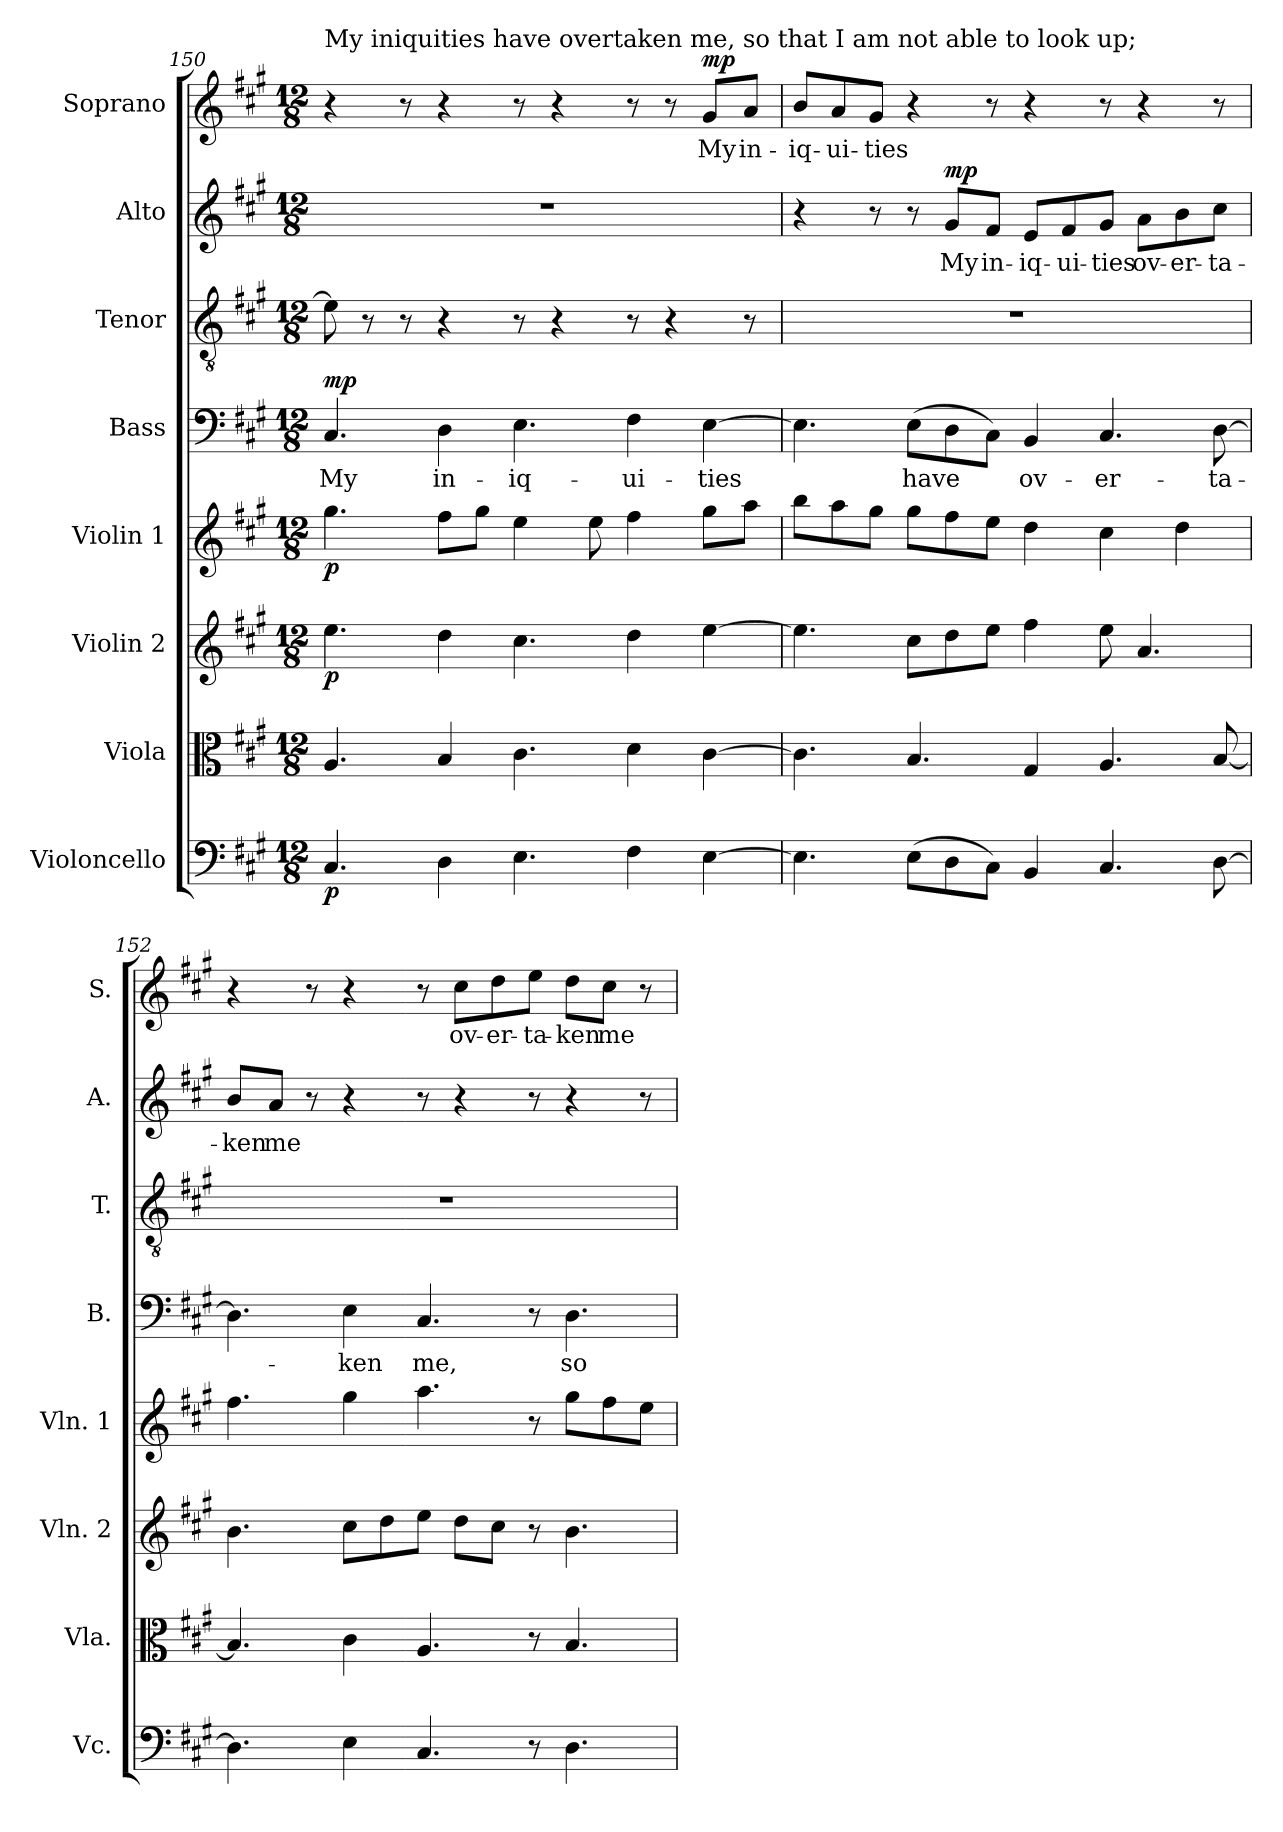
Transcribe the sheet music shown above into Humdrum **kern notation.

**kern	**dynam	**kern	**kern	**dynam	**kern	**dynam	**kern	**text	**dynam	**kern	**kern	**text	**dynam	**kern	**text	**dynam
*part8	*part8	*part7	*part6	*part6	*part5	*part5	*part4	*part4	*part4	*part3	*part2	*part2	*part2	*part1	*part1	*part1
*staff8	*staff8	*staff7	*staff6	*staff6	*staff5	*staff5	*staff4	*staff4	*staff4	*staff3	*staff2	*staff2	*staff2	*staff1	*staff1	*staff1
*I"Violoncello	*	*I"Viola	*I"Violin 2	*	*I"Violin 1	*	*I"Bass	*	*	*I"Tenor	*I"Alto	*	*	*I"Soprano	*	*
*I'Vc.	*	*I'Vla.	*I'Vln. 2	*	*I'Vln. 1	*	*I'B.	*	*	*I'T.	*I'A.	*	*	*I'S.	*	*
!!LO:PB:g=z
*clefF4	*	*clefC3	*clefG2	*	*clefG2	*	*clefF4	*	*	*clefGv2	*clefG2	*	*	*clefG2	*	*
*k[f#c#g#]	*	*k[f#c#g#]	*k[f#c#g#]	*	*k[f#c#g#]	*	*k[f#c#g#]	*	*	*k[f#c#g#]	*k[f#c#g#]	*	*	*k[f#c#g#]	*	*
*M12/8	*	*M12/8	*M12/8	*	*M12/8	*	*M12/8	*	*	*M12/8	*M12/8	*	*	*M12/8	*	*
=150	=150	=150	=150	=150	=150	=150	=150	=150	=150	=150	=150	=150	=150	=150	=150	=150
!	!	!	!	!	!	!	!	!	!	!	!	!	!	!LO:TX:a:t=My iniquities have overtaken me, so that I am not able to look up;	!	!
!	!LO:DY:b	!	!	!LO:DY:b	!	!LO:DY:b	!	!	!LO:DY:b	!	!	!	!	!	!	!
4.C#/	p	4.A/	4.ee\	p	4.gg#\	p	4.C#/	My	mp	8e\]	1.r	.	.	4r	.	.
.	.	.	.	.	.	.	.	.	.	8r	.	.	.	.	.	.
.	.	.	.	.	.	.	.	.	.	8r	.	.	.	8r	.	.
4D\	.	4B/	4dd\	.	8ff#\L	.	4D\	in-	.	4r	.	.	.	4r	.	.
.	.	.	.	.	8gg#\J	.	.	.	.	.	.	.	.	.	.	.
4.E\	.	4.c#\	4.cc#\	.	4ee\	.	4.E\	-iq-	.	8r	.	.	.	8r	.	.
.	.	.	.	.	.	.	.	.	.	4r	.	.	.	4r	.	.
.	.	.	.	.	8ee\	.	.	.	.	.	.	.	.	.	.	.
4F#\	.	4d\	4dd\	.	4ff#\	.	4F#\	-ui-	.	8r	.	.	.	8r	.	.
.	.	.	.	.	.	.	.	.	.	4r	.	.	.	8r	.	.
!	!	!	!	!	!	!	!	!	!	!	!	!	!	!	!	!LO:DY:b
[4E\	.	[4c#\	[4ee\	.	8gg#\L	.	[4E\	-ties	.	.	.	.	.	8g#/L	My	mp
.	.	.	.	.	8aa\J	.	.	.	.	8r	.	.	.	8a/J	in-	.
=151	=151	=151	=151	=151	=151	=151	=151	=151	=151	=151	=151	=151	=151	=151	=151	=151
4.E\]	.	4.c#\]	4.ee\]	.	8bb\L	.	4.E\]	.	.	1.r	4r	.	.	8b/L	-iq-	.
.	.	.	.	.	8aa\	.	.	.	.	.	.	.	.	8a/	-ui-	.
.	.	.	.	.	8gg#\J	.	.	.	.	.	8r	.	.	8g#/J	-ties	.
(>8E\L	.	4.B/	8cc#\L	.	8gg#\L	.	(>8E\L	have	.	.	8r	.	.	4r	.	.
!	!	!	!	!	!	!	!	!	!	!	!	!	!LO:DY:b	!	!	!
8D\	.	.	8dd\	.	8ff#\	.	8D\	.	.	.	8g#/L	My	mp	.	.	.
8C#\J)	.	.	8ee\J	.	8ee\J	.	8C#\J)	.	.	.	8f#/J	in-	.	8r	.	.
4BB/	.	4G#/	4ff#\	.	4dd\	.	4BB/	ov-	.	.	8e/L	-iq-	.	4r	.	.
.	.	.	.	.	.	.	.	.	.	.	8f#/	-ui-	.	.	.	.
4.C#/	.	4.A/	8ee\	.	4cc#\	.	4.C#/	er-	.	.	8g#/J	-ties	.	8r	.	.
.	.	.	4.a/	.	.	.	.	.	.	.	8a\L	ov-	.	4r	.	.
.	.	.	.	.	4dd\	.	.	.	.	.	8b\	er-	.	.	.	.
[8D\	.	[8B/	.	.	.	.	[8D\	-ta-	.	.	8cc#\J	-ta-	.	8r	.	.
!!LO:PB:g=z
=152	=152	=152	=152	=152	=152	=152	=152	=152	=152	=152	=152	=152	=152	=152	=152	=152
4.D\]	.	4.B/]	4.b\	.	4.ff#\	.	4.D\]	.	.	1.r	8b/L	-ken	.	4r	.	.
.	.	.	.	.	.	.	.	.	.	.	8a/J	me	.	.	.	.
.	.	.	.	.	.	.	.	.	.	.	8r	.	.	8r	.	.
4E\	.	4c#\	8cc#\L	.	4gg#\	.	4E\	-ken	.	.	4r	.	.	4r	.	.
.	.	.	8dd\	.	.	.	.	.	.	.	.	.	.	.	.	.
4.C#/	.	4.A/	8ee\J	.	4.aa\	.	4.C#/	me,	.	.	8r	.	.	8r	.	.
.	.	.	8dd\L	.	.	.	.	.	.	.	4r	.	.	8cc#\L	ov-	.
.	.	.	8cc#\J	.	.	.	.	.	.	.	.	.	.	8dd\	er-	.
8r	.	8r	8r	.	8r	.	8r	.	.	.	8r	.	.	8ee\J	-ta-	.
4.D\	.	4.B/	4.b\	.	8gg#\L	.	4.D\	so	.	.	4r	.	.	8dd\L	-ken	.
.	.	.	.	.	8ff#\	.	.	.	.	.	.	.	.	8cc#\J	me	.
.	.	.	.	.	8ee\J	.	.	.	.	.	8r	.	.	8r	.	.
=	=	=	=	=	=	=	=	=	=	=	=	=	=	=	=	=
*-	*-	*-	*-	*-	*-	*-	*-	*-	*-	*-	*-	*-	*-	*-	*-	*-
